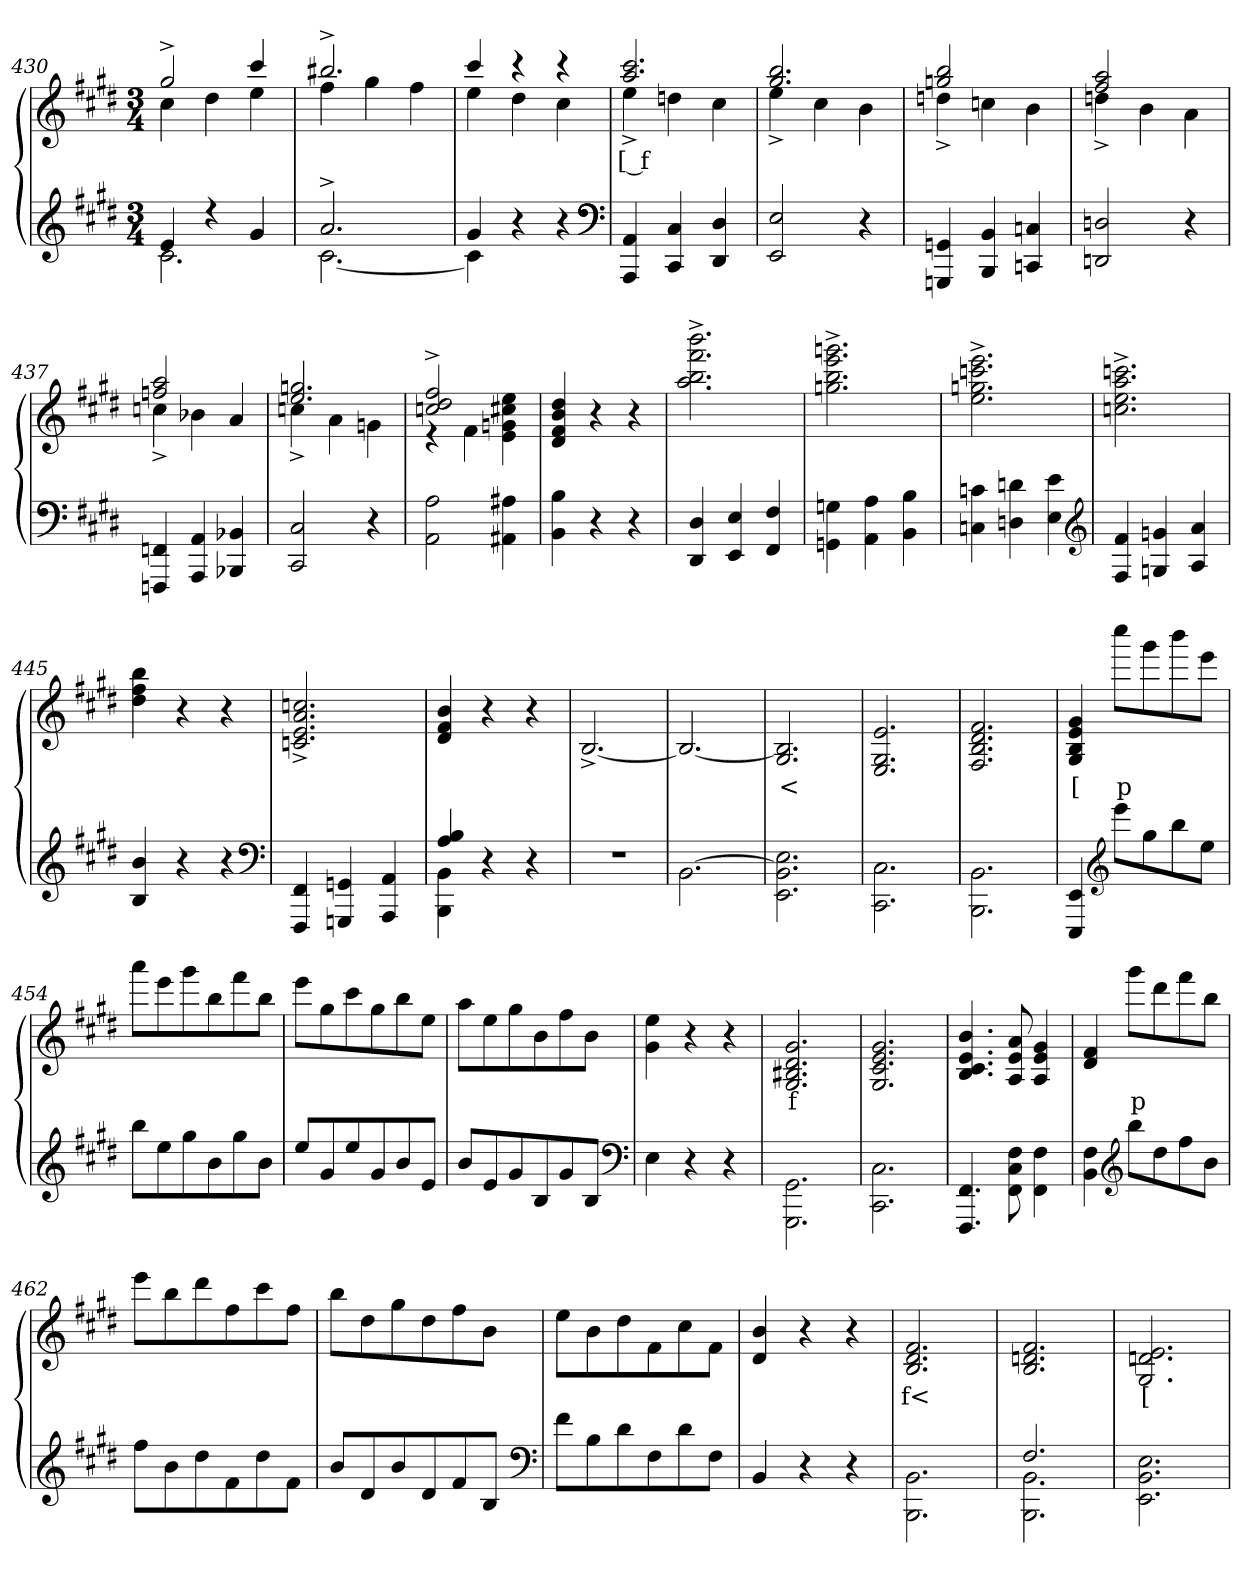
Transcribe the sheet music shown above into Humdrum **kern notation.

**kern	**kern	**text
*part2	*part1	*part1
*staff2	*staff1	*staff1
*clefG2	*clefG2	*
*k[f#c#g#d#]	*k[f#c#g#d#]	*
*M3/4	*M3/4	*
=430	=430	=430
*^	*^	*
4e	2.c#	2gg#^>	4cc#	.
4r	.	.	4dd#	.
4g#	.	4ccc#	4ee	.
=431	=431	=431	=431	=431
2.a^>	[2.c#	2.bb#X^>	4ff#	.
.	.	.	4gg#	.
.	.	.	4ff#	.
=432	=432	=432	=432	=432
4g#	4c#]	4ccc#	4ee	.
4r	2ryy	4r	4dd#	.
4r	.	4r	4cc#	.
*v	*v	*	*	*
*clefF4	*	*	*
=433	=433	=433	=433
4AA 4AAA	2.ccc# 2.aa	4ee^>	[ f
4C# 4CC#	.	4ddn	.
4D# 4DD#	.	4cc#	.
=434	=434	=434	=434
2E 2EE	2.bb 2.gg#	4ee^>	.
.	.	4cc#	.
4r	.	4b	.
=435	=435	=435	=435
4GGn 4GGGn	2bb 2ggn	4ddn^>	.
4BB 4BBB	.	4ccn	.
4Cn 4CCn	4ryy	4b	.
=436	=436	=436	=436
2Dn 2DDn	2aa 2ff#	4ddn^>	.
.	.	4b	.
4r	4ryy	4a\	.
=437	=437	=437	=437
4FFn 4FFFn	2aa 2ffn	4ccn^>	.
4AA 4AAA	.	4b-X	.
4BB-X 4BBB-X	4ryy	4a	.
=438	=438	=438	=438
2C# 2CC#	2.ggn 2.ee	4ccn^>	.
.	.	4a	.
4r	.	4gn	.
=439	=439	=439	=439
2A 2AA	2ff#^> 2dd#^> 2ccn^>	4r	.
.	.	4f#	.
4A#X 4AA#X	4ryy	4ee 4cc#X 4gn 4e\	.
*	*v	*v	*
=440	=440	=440
4B 4BB	4dd# 4b 4f# 4d#	.
4r	4r	.
4r	4r	.
=441	=441	=441
4D# 4DD#	2.bbb\^> 2.fff#\^> 2.bb\^> 2.aa\^>	.
4E 4EE	.	.
4F# 4FF#	.	.
=442	=442	=442
4Gn\ 4GGn\	2.gggn^> 2.eee^> 2.bb^> 2.ggn^>	.
4A 4AA	.	.
4B 4BB	.	.
=443	=443	=443
4cn 4Cn	2.eee^> 2.cccn^> 2.ggn^> 2.ee^>	.
4dn 4Dn	.	.
4e 4E	.	.
*clefG2	*	*
=444	=444	=444
4f# 4F#	2.cccn^> 2.aa^> 2.ee^> 2.ccn^>	.
4gn 4Gn	.	.
4a 4A	.	.
=445	=445	=445
4b 4B	4bb 4ff# 4dd#	.
4r	4r	.
4r	4r	.
*clefF4	*	*
=446	=446	=446
4FF# 4FFF#	2.ccn^> 2.a^> 2.e^> 2.cn^>	.
4GGn 4GGGn	.	.
4AA 4AAA	.	.
=447	=447	=447
*^	*	*
4B 4A	4BB 4BBB	4b 4f# 4d#	.
2ryy	4r	4r	.
.	4r	4r	.
*v	*v	*	*
=448	=448	=448
2.r	[2.B^>/	.
=449	=449	=449
[2.BB\	2.B/_	.
=450	=450	=450
2.E 2.BB\] 2.EE\	2.B/] 2.G#/	<
=451	=451	=451
2.C#\ 2.CC#\	2.e 2.G# 2.E	.
=452	=452	=452
2.BB\ 2.BBB\	2.f# 2.d# 2.B 2.F#	.
=453	=453	=453
4EE/ 4EEE/	4g# 4e 4B 4G#	[
*clefG2	*	*
8eeeL	8cccc#L	p
8gg#	8ggg#	.
8bb	8bbb	.
8eeJ	8eeeJ	.
=454	=454	=454
8bbL	8aaaL	.
8ee	8eee	.
8gg#	8ggg#	.
8b	8bb	.
8gg#	8fff#	.
8bJ	8bbJ	.
=455	=455	=455
8eeL	8eeeL	.
8g#	8gg#\	.
8ee	8ccc#	.
8g#	8gg#	.
8b	8bb	.
8eJ	8eeJ	.
=456	=456	=456
8bL	8aaL	.
8e	8ee	.
8g#	8gg#	.
8B	8b	.
8g#	8ff#	.
8BJ	8bJ	.
*clefF4	*	*
=457	=457	=457
4E	4ee 4g#	.
4r	4r	.
4r	4r	.
=458	=458	=458
2.GG#\ 2.GGG#\	2.g# 2.d# 2.B#X 2.G#	f
=459	=459	=459
2.C#\ 2.CC#\	2.g# 2.e 2.c# 2.G#	.
=460	=460	=460
4.FF#/ 4.FFF#/	4.b 4.e 4.c# 4.B	.
8F#\ 8C#\ 8FF#\	8a 8e 8A	.
4F#\ 4FF#\	4g# 4e 4A	.
=461	=461	=461
4F# 4BB	4f# 4d#	.
*clefG2	*	*
8bbL	8ggg#L	p
8dd#	8ddd#	.
8ff#	8fff#	.
8bJ	8bbJ	.
=462	=462	=462
8ff#L	8eeeL	.
8b	8bb	.
8dd#	8ddd#	.
8f#	8ff#	.
8dd#	8ccc#	.
8f#J	8ff#J	.
=463	=463	=463
8bL	8bbL	.
8d#	8dd#	.
8b	8gg#	.
8d#	8dd#	.
8f#	8ff#	.
8BJ	8bJ	.
*clefF4	*	*
=464	=464	=464
8f#L	8eeL	.
8B	8b	.
8d#	8dd#	.
8F#	8f#	.
8d#	8cc#	.
8F#J	8f#J	.
=465	=465	=465
4BB	4b 4d#	.
4r	4r	.
4r	4r	.
=466	=466	=466
2.BB\ 2.BBB\	2.f# 2.d# 2.B	f<
=467	=467	=467
*^	*	*
2.F#	2.BB 2.BBB	2.f# 2.dn 2.B	.
*v	*v	*	*
=468	=468	=468
2.E\ 2.BB\ 2.EE\	2.e 2.dn 2.G#	[
=	=	=
*-	*-	*-
